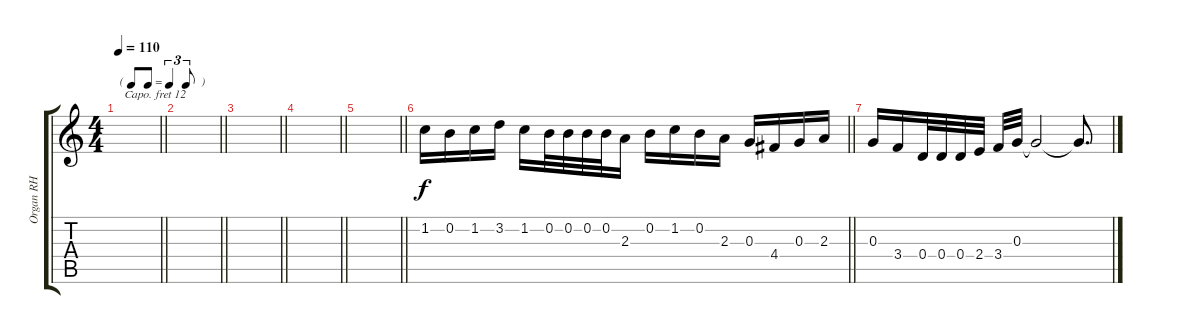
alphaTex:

\track ("Organ RH" "Organ RH") {instrument percussiveorgan}
\staff {score tabs}
\capo 12
\tuning (E4 B3 G3 D3 A2 E2) {hide}
\ts (4 4)
\tf triplet8th
\tempo 110
\clef g2
\barLineRight lightlight
\ks c
|
\barLineRight lightlight
|
\barLineRight lightlight
|
\barLineRight lightlight
|
\barLineRight lightlight
|
\barLineRight lightlight
1.2.16 0.2.16 1.2.16 3.2.16 1.2.16 0.2.32 0.2.32 0.2.32 0.2.32 2.3.16 0.2.16 1.2.16 0.2.16 2.3.16 0.3.16 4.4.16 0.3.16 2.3.16 |
0.3.16 3.4.16 0.4.32 0.4.32 0.4.32 2.4.32 3.4.32 0.3.32 0.3{t}.2 0.3{t}.8{d}
